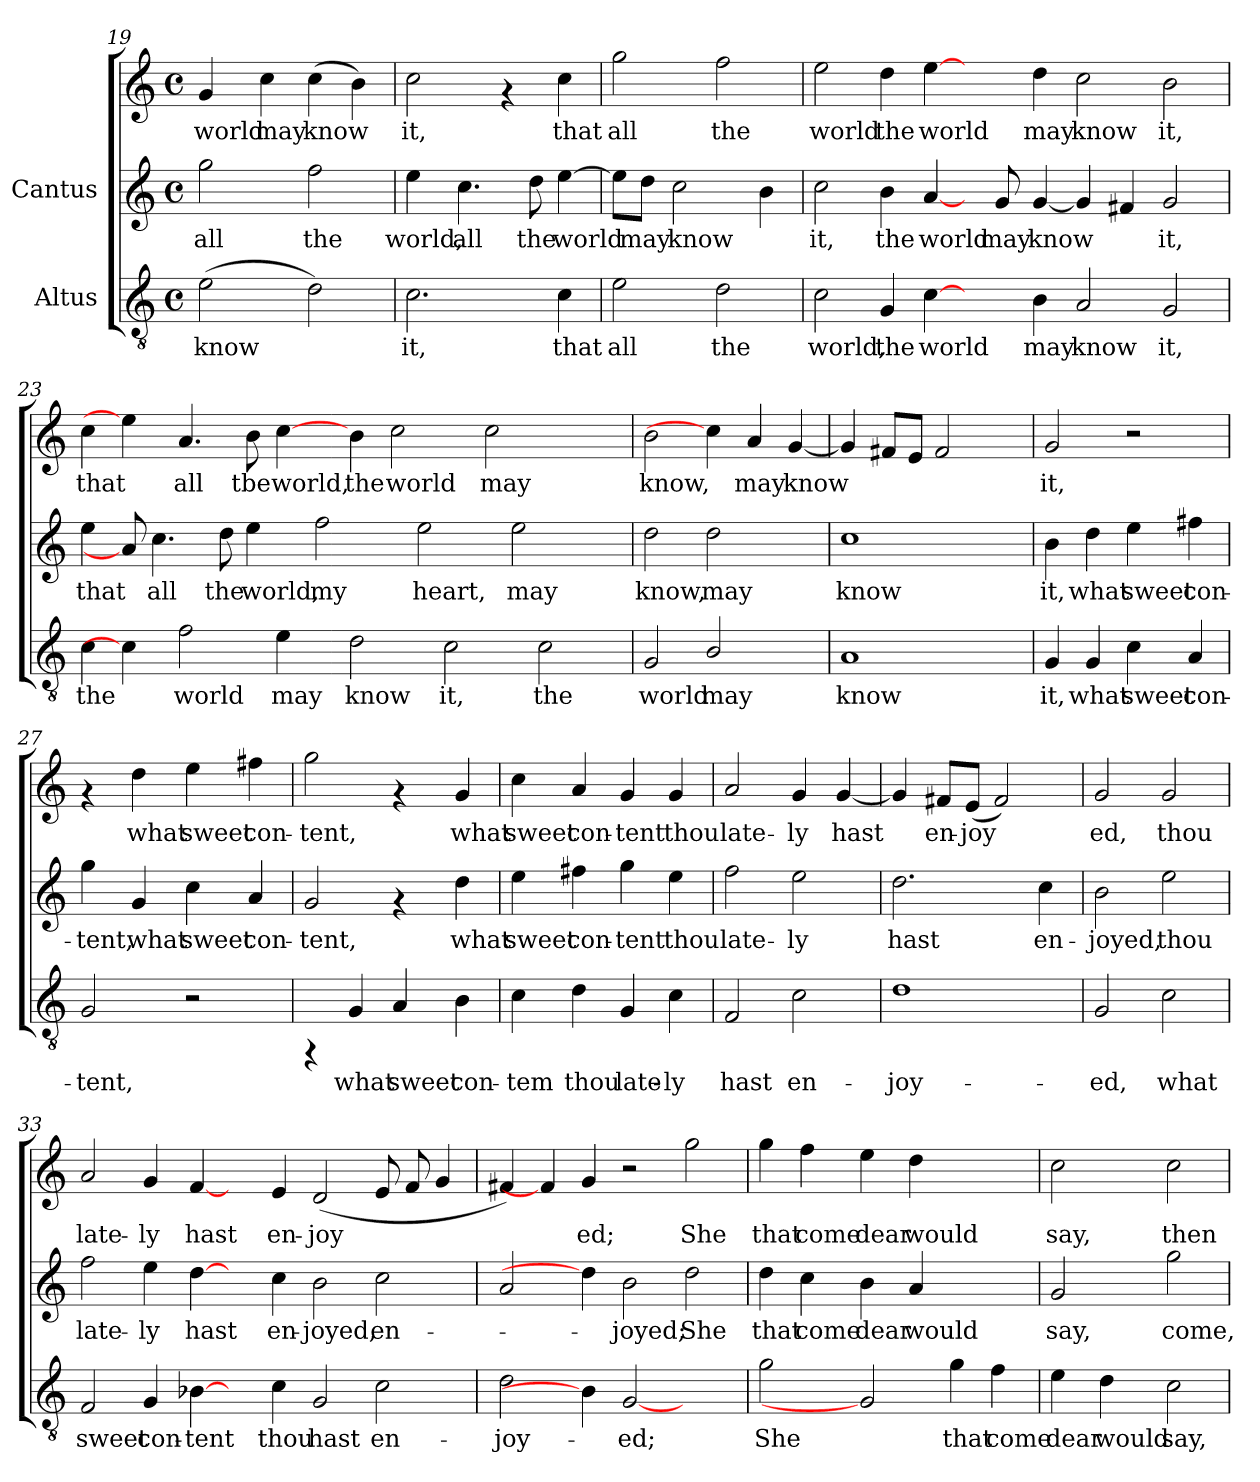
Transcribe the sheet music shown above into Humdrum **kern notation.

**kern	**text	**kern	**text	**kern	**text
*part2	*part2	*part1	*part1	*part1	*part1
*staff3	*staff3	*staff2	*staff2	*staff1	*staff1
*I"Altus	*	*I"Cantus	*	*	*
!!LO:PB:g=z
*clefGv2	*	*clefG2	*	*clefG2	*
*M4/4	*	*M4/4	*	*M4/4	*
*met(c)	*	*met(c)	*	*met(c)	*
=19	=19	=19	=19	=19	=19
!	!LO:LY:b:cj	!	!LO:LY:b:cj	!	!LO:LY:b:cj
(>2e\	know	2gg\	all	4g/	world
!	!	!	!	!	!LO:LY:b:cj
.	.	.	.	4cc\	may
!	!LO:LY:b:cj	!	!LO:LY:b:cj	!	!LO:LY:b:cj
2d\)	.	2ff\	the	(>4cc\	know
!	!	!	!	!	!LO:LY:b:cj
.	.	.	.	4b\)	.
=20	=20	=20	=20	=20	=20
!	!LO:LY:b:cj	!	!LO:LY:b:cj	!	!LO:LY:b:cj
2.c\	it,	4ee\	world,	2cc\	it,
!	!	!	!LO:LY:b:cj	!	!
.	.	4.cc\	all	.	.
.	.	.	.	4rf	.
!	!	!	!LO:LY:b:cj	!	!
.	.	8dd\	the	.	.
!	!LO:LY:b:cj	!	!LO:LY:b:cj	!	!LO:LY:b:cj
4c\	that	[>4ee\	world	4cc\	that
=21	=21	=21	=21	=21	=21
!	!LO:LY:b:cj	!	!LO:LY:b:cj	!	!LO:LY:b:cj
2e\	all	8ee\L]	.	2gg\	all
!	!	!	!LO:LY:b:cj	!	!
.	.	8dd\J	may	.	.
!	!	!	!LO:LY:b:cj	!	!
.	.	2cc\	know	.	.
!	!LO:LY:b:cj	!	!	!	!LO:LY:b:cj
2d\	the	.	.	2ff\	the
!	!	!	!LO:LY:b:cj	!	!
.	.	4b\	.	.	.
!!LO:LB:g=z
=22	=22	=22	=22	=22	=22
!	!LO:LY:b:cj	!	!LO:LY:b:cj	!	!LO:LY:b:cj
2c\	world,	2cc\	it,	2ee\	world
!	!LO:LY:b:cj	!	!LO:LY:b:cj	!	!LO:LY:b:cj
4G/	the	4b\	the	4dd\	the
!	!LO:LY:b:cj	!	!LO:LY:b:cj	!	!LO:LY:b:cj
[4c\	world	[4a/	world	[4ee\	world
4ryy	.	8ryy	.	4ryy	.
!	!	!	!LO:LY:b:cj	!	!
.	.	8g/	may	.	.
!	!LO:LY:b:cj	!	!LO:LY:b:cj	!	!LO:LY:b:cj
4B\	may	[<4g/	know	4dd\	may
!	!LO:LY:b:cj	!	!LO:LY:b:cj	!	!LO:LY:b:cj
2A/	know	4g/]	.	2cc\	know
!	!	!	!LO:LY:b:cj	!	!
.	.	4f#X/	.	.	.
!	!LO:LY:b:cj	!	!LO:LY:b:cj	!	!LO:LY:b:cj
2G/	it,	2g/	it,	2b\	it,
=23	=23	=23	=23	=23	=23
!	!LO:LY:b:cj	!	!LO:LY:b:cj	!	!LO:LY:b:cj
4c\	the	4ee\	that	4cc\	that
4c\]	.	8a/]	.	4ee\]	.
!	!	!	!LO:LY:b:cj	!	!
.	.	4.cc\	all	.	.
!	!LO:LY:b:cj	!	!	!	!LO:LY:b:cj
2f\	world	.	.	4.a/	all
!	!	!	!LO:LY:b:cj	!	!
.	.	8dd\	the	.	.
!	!	!	!LO:LY:b:cj	!	!LO:LY:b:cj
.	.	4ee\	world,	8b\	tbe
!	!LO:LY:b:cj	!	!	!	!LO:LY:b:cj
4e\	may	.	.	[4cc\	world,
!	!	!	!LO:LY:b:cj	!	!
.	.	2ff\	my	.	.
!	!LO:LY:b:cj	!	!	!	!LO:LY:b:cj
2d\	know	.	.	4b\	the
!	!	!	!	!	!LO:LY:b:cj
.	.	.	.	2cc\	world
!	!	!	!LO:LY:b:cj	!	!
.	.	2ee\	heart,	.	.
!	!LO:LY:b:cj	!	!	!	!
2c\	it,	.	.	.	.
!	!	!	!	!	!LO:LY:b:cj
.	.	.	.	2cc\	may
!	!	!	!LO:LY:b:cj	!	!
.	.	2ee\	may	.	.
!	!LO:LY:b:cj	!	!	!	!
2c\	the	.	.	.	.
.	.	.	.	4ryy	.
.	.	8ryy	.	.	.
!!LO:LB:g=z
=24	=24	=24	=24	=24	=24
!	!LO:LY:b:cj	!	!LO:LY:b:cj	!	!LO:LY:b:cj
2G/	world	2dd\	know,	2b\	know,
!	!LO:LY:b:cj	!	!LO:LY:b:cj	!	!
2B/	may	2dd\	may	4cc\]	.
!	!	!	!	!	!LO:LY:b:cj
.	.	.	.	4a/	may
!	!	!	!	!	!LO:LY:b:cj
4ryy	.	4ryy	.	[<4g/	know
=25	=25	=25	=25	=25	=25
!	!LO:LY:b:cj	!	!LO:LY:b:cj	!	!
1A	know	1cc	know	4g/]	.
.	.	.	.	8f#X/L	.
.	.	.	.	8e/J	.
.	.	.	.	2f#/	.
=26	=26	=26	=26	=26	=26
!	!LO:LY:b:cj	!	!LO:LY:b:cj	!	!LO:LY:b:cj
4G/	it,	4b\	it,	2g/	it,
!	!LO:LY:b:cj	!	!LO:LY:b:cj	!	!
4G/	what	4dd\	what	.	.
!	!LO:LY:b:cj	!	!LO:LY:b:cj	!	!
4c\	sweet	4ee\	sweet	2r	.
!	!LO:LY:b:cj	!	!LO:LY:b:cj	!	!
4A/	con-	4ff#X\	con-	.	.
=27	=27	=27	=27	=27	=27
!	!LO:LY:b:cj	!	!LO:LY:b:cj	!	!
2G/	-tent,	4gg\	-tent,	4rf	.
!	!	!	!LO:LY:b:cj	!	!LO:LY:b:cj
.	.	4g/	what	4dd\	-what
!	!	!	!LO:LY:b:cj	!	!LO:LY:b:cj
2r	.	4cc\	sweet	4ee\	sweet
!	!	!	!LO:LY:b:cj	!	!LO:LY:b:cj
.	.	4a/	con-	4ff#X\	con-
=28	=28	=28	=28	=28	=28
!	!	!	!LO:LY:b:cj	!	!LO:LY:b:cj
4rFF	.	2g/	tent,	2gg\	-tent,
!	!LO:LY:b:cj	!	!	!	!
4G/	what	.	.	.	.
!	!LO:LY:b:cj	!	!	!	!
4A/	sweet	4rf	.	4rf	.
!	!LO:LY:b:cj	!	!LO:LY:b:cj	!	!LO:LY:b:cj
4B\	con-	4dd\	what	4g/	what
!!LO:LB:g=z
=29	=29	=29	=29	=29	=29
!	!LO:LY:b:cj	!	!LO:LY:b:cj	!	!LO:LY:b:cj
4c\	-tem	4ee\	sweet	4cc\	sweet
!	!LO:LY:b:cj	!	!LO:LY:b:cj	!	!LO:LY:b:cj
4d\	thou	4ff#X\	con-	4a/	con-
!	!LO:LY:b:cj	!	!LO:LY:b:cj	!	!LO:LY:b:cj
4G/	late-	4gg\	-tent	4g/	-tent
!	!LO:LY:b:cj	!	!LO:LY:b:cj	!	!LO:LY:b:cj
4c\	-ly	4ee\	thou	4g/	thou
=30	=30	=30	=30	=30	=30
!	!LO:LY:b:cj	!	!LO:LY:b:cj	!	!LO:LY:b:cj
2F/	hast	2ff\	late-	2a/	late-
!	!LO:LY:b:cj	!	!LO:LY:b:cj	!	!LO:LY:b:cj
2c\	en-	2ee\	-ly	4g/	-ly
!	!	!	!	!	!LO:LY:b:cj
.	.	.	.	[<4g/	hast
=31	=31	=31	=31	=31	=31
!	!LO:LY:b:cj	!	!LO:LY:b:cj	!	!LO:LY:b:cj
1d	-joy-	2.dd\	-hast	4g/]	.
!	!	!	!	!	!LO:LY:b:cj
.	.	.	.	8f#X/L	en-
!	!	!	!	!	!LO:LY:b:cj
.	.	.	.	(<8e/J	-joy-
!	!	!	!	!	!LO:LY:b:cj
.	.	.	.	2f#/)	--
!	!	!	!LO:LY:b:cj	!	!
.	.	4cc\	en-	.	.
=32	=32	=32	=32	=32	=32
!	!LO:LY:b:cj	!	!LO:LY:b:cj	!	!LO:LY:b:cj
2G/	-ed,	2b\	joyed,	2g/	-ed,
!	!LO:LY:b:cj	!	!LO:LY:b:cj	!	!LO:LY:b:cj
2c\	what	2ee\	thou	2g/	thou
!!LO:LB:g=z
=33	=33	=33	=33	=33	=33
!	!LO:LY:b:cj	!	!LO:LY:b:cj	!	!LO:LY:b:cj
2F/	sweet	2ff\	-late-	2a/	late-
!	!LO:LY:b:cj	!	!LO:LY:b:cj	!	!LO:LY:b:cj
4G/	con-	4ee\	-ly	4g/	-ly
!	!LO:LY:b:cj	!	!LO:LY:b:cj	!	!LO:LY:b:cj
[4B-X\	-tent	[4dd\	hast	[4f/	hast
4ryy	.	4ryy	.	4ryy	.
!	!LO:LY:b:cj	!	!LO:LY:b:cj	!	!LO:LY:b:cj
4c\	thou	4cc\	en-	4e/	en-
!	!LO:LY:b:cj	!	!LO:LY:b:cj	!	!LO:LY:b:cj
2G/	hast	2b\	-joyed,	(<2d/	-joy-
!	!LO:LY:b:cj	!	!LO:LY:b:cj	!	!LO:LY:b:cj
2c\	en-	2cc\	en-	8e/	--
!	!	!	!	!	!LO:LY:b:cj
.	.	.	.	8f/	--
!	!	!	!	!	!LO:LY:b:cj
.	.	.	.	4g/	--
=34	=34	=34	=34	=34	=34
!	!LO:LY:b:cj	!	!	!	!LO:LY:b:cj
2d\	-joy-	2a/	.	4f#X/)	-
.	.	.	.	4f/]	.
!	!	!	!	!	!LO:LY:b:cj
4B-\]	.	4dd\]	.	4g/	ed;
!	!LO:LY:b:cj	!	!LO:LY:b:cj	!	!
[2G	-ed;	2b\	joyed;	2r	.
!	!	!	!LO:LY:b:cj	!	!LO:LY:b:cj
2ryy	.	2dd\	She	2gg\	She
=35	=35	=35	=35	=35	=35
!	!LO:LY:b:cj	!	!LO:LY:b:cj	!	!LO:LY:b:cj
2g\	She	4dd\	that	4gg\	that
!	!	!	!LO:LY:b:cj	!	!LO:LY:b:cj
.	.	4cc\	come	4ff\	come
!	!	!	!LO:LY:b:cj	!	!LO:LY:b:cj
2G]	.	4b\	dear	4ee\	dear
!	!	!	!LO:LY:b:cj	!	!LO:LY:b:cj
.	.	4a/	would	4dd\	would
!	!LO:LY:b:cj	!	!	!	!
4g\	that	2ryy	.	2ryy	.
!	!LO:LY:b:cj	!	!	!	!
4f\	come	.	.	.	.
!!LO:PB:g=z
=36	=36	=36	=36	=36	=36
!	!LO:LY:b:cj	!	!LO:LY:b:cj	!	!LO:LY:b:cj
4e\	dear	2g/	say,	2cc\	say,
!	!LO:LY:b:cj	!	!	!	!
4d\	would	.	.	.	.
!	!LO:LY:b:cj	!	!LO:LY:b:cj	!	!LO:LY:b:cj
2c\	say,	2gg\	come,	2cc\	then
=	=	=	=	=	=
*-	*-	*-	*-	*-	*-
